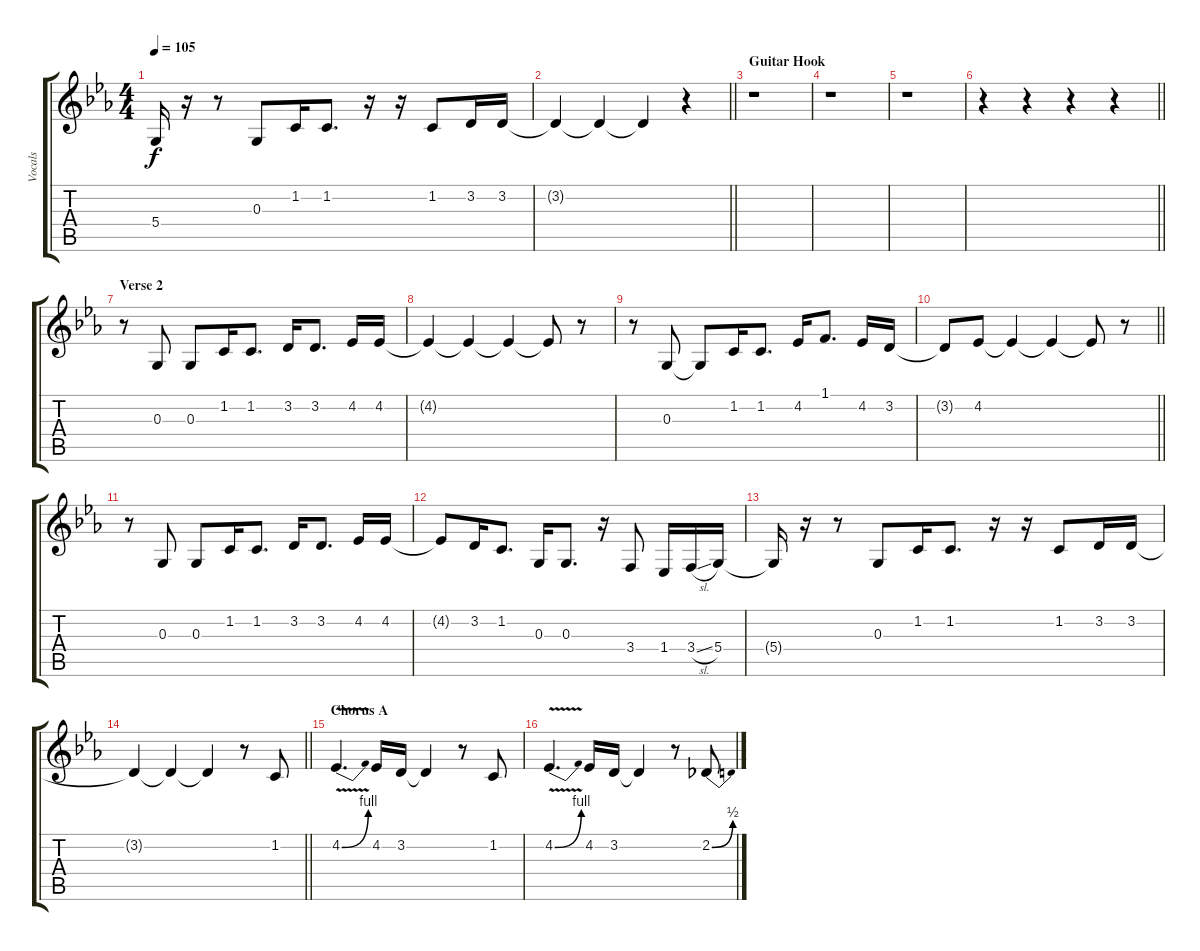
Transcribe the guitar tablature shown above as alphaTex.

\track ("Vocals" "Vocals") {instrument oboe}
\staff {score tabs}
\tuning (E4 B3 G3 D3 A2 E2) {hide}
\ts (4 4)
\tempo 105
\clef g2
\ks eb
5.4{t}.16{dy f} r.16 r.8 0.3.8 1.2.16 1.2.8{d} r.16 r.16 1.2.8 3.2.16 3.2.16 |
\barLineRight lightlight
3.2{t}.4 3.2{t}.4 3.2{t}.4 r.4 |
\section ("" "Guitar Hook")
r.1 |
r.1 |
r.1 |
\barLineRight lightlight
r.4 r.4 r.4 r.4 |
\section ("" "Verse 2")
r.8 0.3.8 0.3.8 1.2.16 1.2.8{d} 3.2.16 3.2.8{d} 4.2.16 4.2.16 |
4.2{t}.4 4.2{t}.4 4.2{t}.4 4.2{t}.8 r.8 |
r.8 0.3.8 0.3{t}.8 1.2.16 1.2.8{d} 4.2.16 1.1.8{d} 4.2.16 3.2.16 |
\barLineRight lightlight
3.2{t}.8 4.2.8 4.2{t}.4 4.2{t}.4 4.2{t}.8 r.8 |
r.8 0.3.8 0.3.8 1.2.16 1.2.8{d} 3.2.16 3.2.8{d} 4.2.16 4.2.16 |
4.2{t}.8 3.2.16 1.2.8{d} 0.3.16 0.3.8{d} r.16 3.4.8 1.4.16 3.4{sl}.16 5.4.16 |
5.4{t}.16 r.16 r.8 0.3.8 1.2.16 1.2.8{d} r.16 r.16 1.2.8 3.2.16 3.2.16 |
\barLineRight lightlight
3.2{t}.4 3.2{t}.4 3.2{t}.4 r.8 1.2.8 |
\section ("" "Chorus A")
4.2{be (bend 0 0 60 4) v}.4{d} 4.2.16 3.2.16 3.2{t}.4 r.8 1.2.8 |
4.2{be (bend 0 0 60 4) v}.4{d} 4.2.16 3.2.16 3.2{t}.4 r.8 2.2{be (bend 0 0 60 2)}.8
